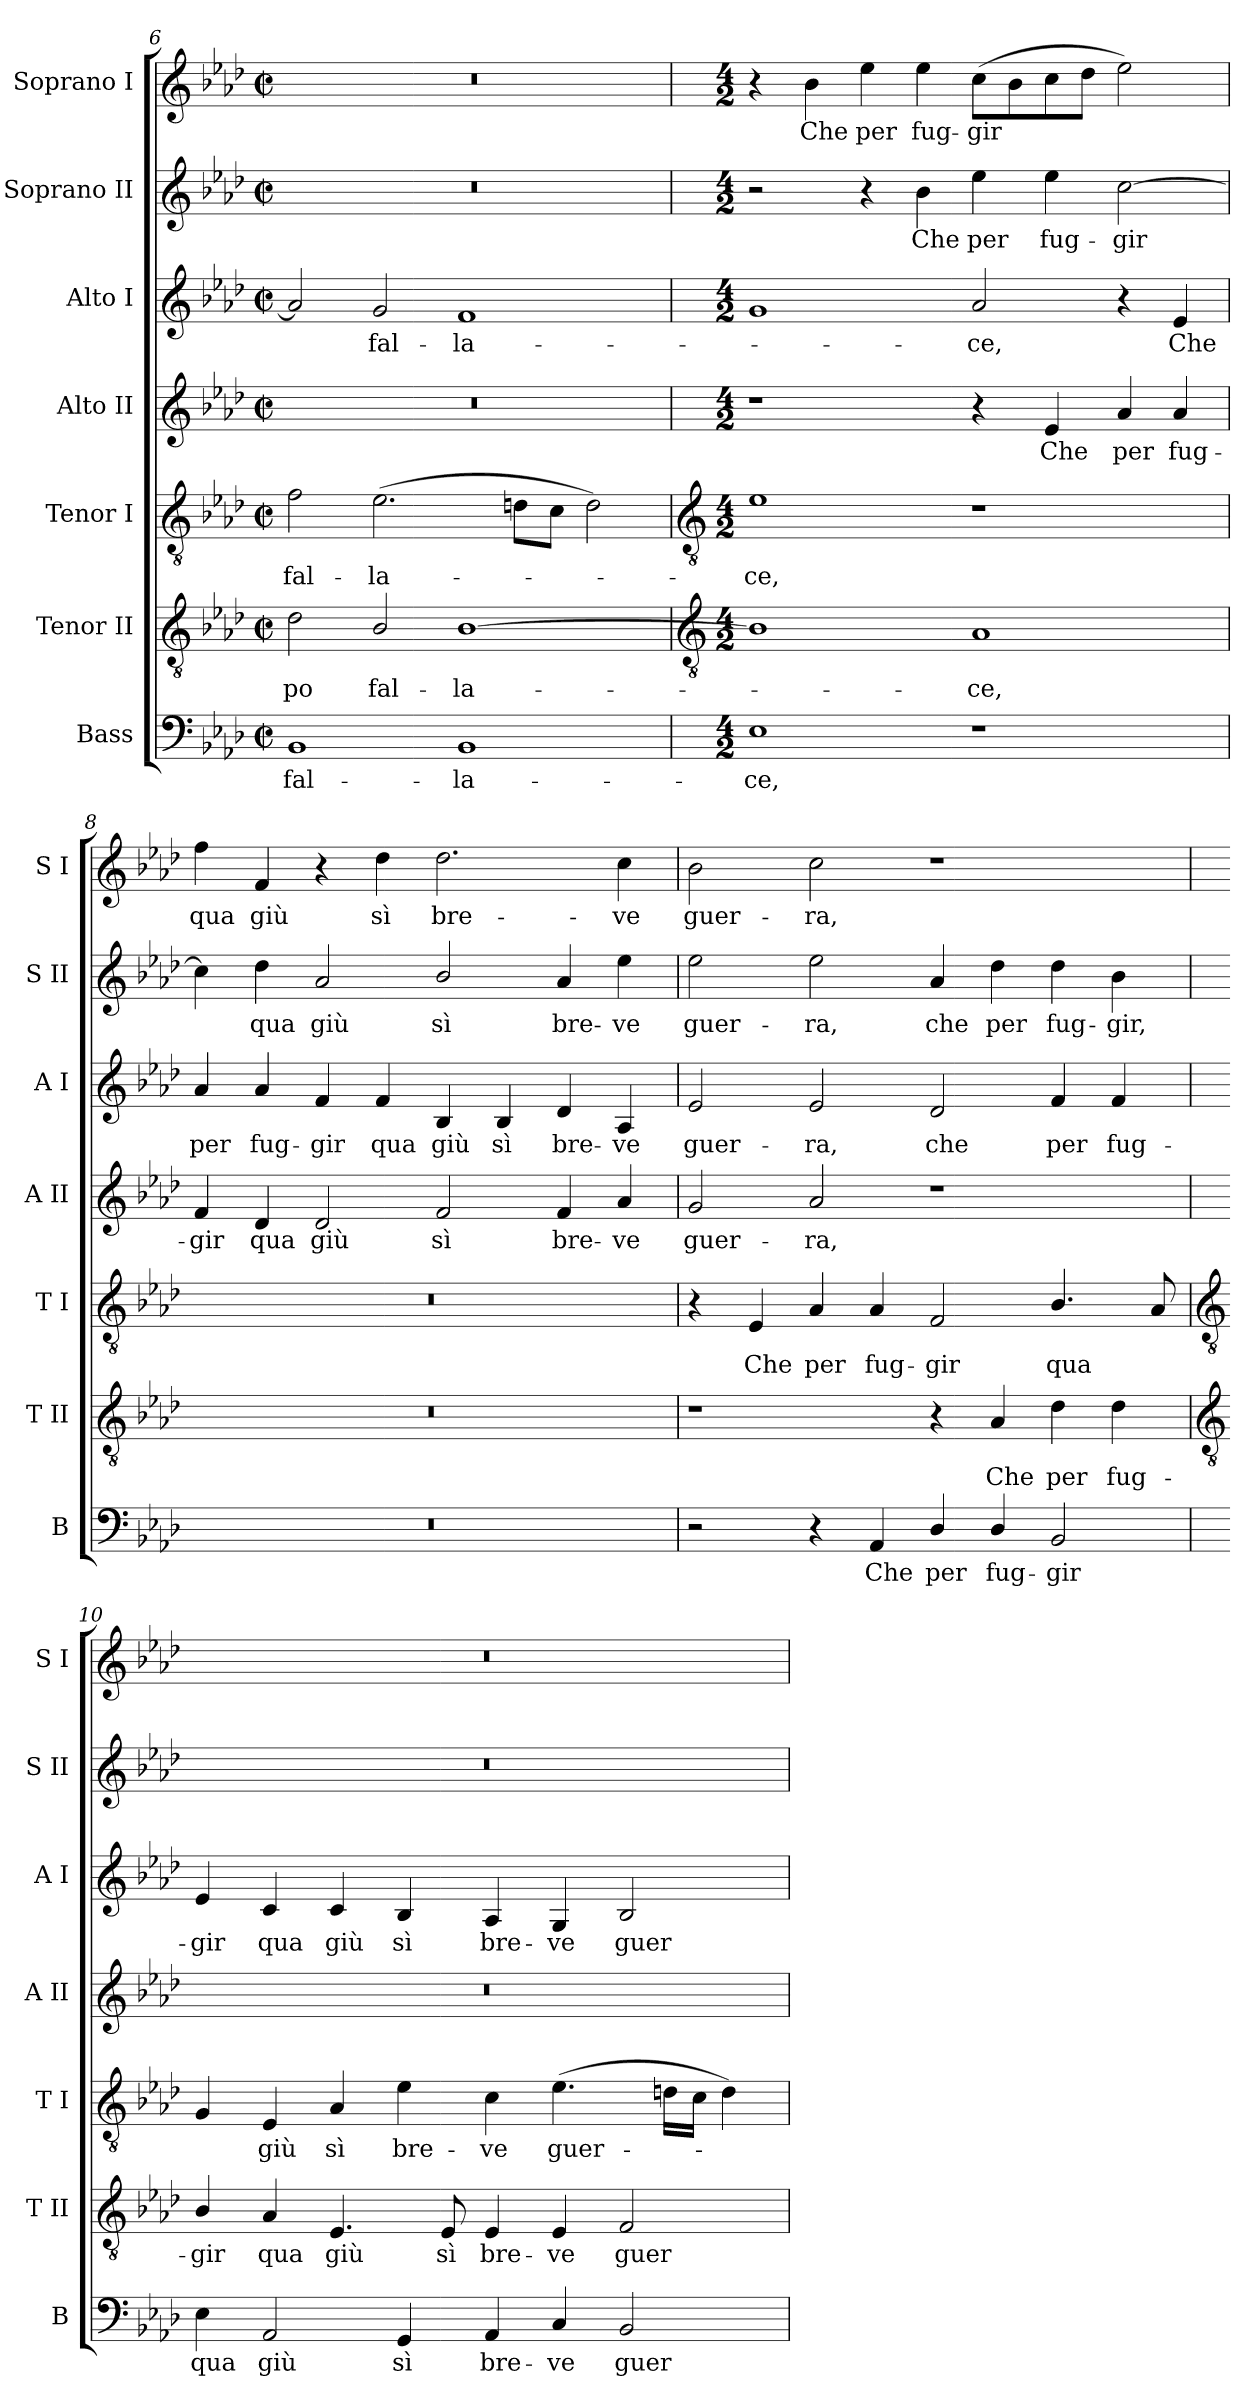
**kern	**text	**kern	**text	**kern	**text	**kern	**text	**kern	**text	**kern	**text	**kern	**text
*part7	*part7	*part6	*part6	*part5	*part5	*part4	*part4	*part3	*part3	*part2	*part2	*part1	*part1
*staff7	*staff7	*staff6	*staff6	*staff5	*staff5	*staff4	*staff4	*staff3	*staff3	*staff2	*staff2	*staff1	*staff1
*I"Bass	*	*I"Tenor II	*	*I"Tenor I	*	*I"Alto II	*	*I"Alto I	*	*I"Soprano II	*	*I"Soprano I	*
*I'B	*	*I'T II	*	*I'T I	*	*I'A II	*	*I'A I	*	*I'S II	*	*I'S I	*
*clefF4	*	*clefGv2	*	*clefGv2	*	*clefG2	*	*clefG2	*	*clefG2	*	*clefG2	*
*k[b-e-a-d-]	*	*k[b-e-a-d-]	*	*k[b-e-a-d-]	*	*k[b-e-a-d-]	*	*k[b-e-a-d-]	*	*k[b-e-a-d-]	*	*k[b-e-a-d-]	*
*A-:	*	*A-:	*	*A-:	*	*A-:	*	*A-:	*	*A-:	*	*A-:	*
*M4/2	*	*M4/2	*	*M4/2	*	*M4/2	*	*M4/2	*	*M4/2	*	*M4/2	*
*met(c|)	*	*met(c|)	*	*met(c|)	*	*met(c|)	*	*met(c|)	*	*met(c|)	*	*met(c|)	*
=6	=6	=6	=6	=6	=6	=6	=6	=6	=6	=6	=6	=6	=6
!	!LO:LY:b	!	!LO:LY:b	!	!LO:LY:b	!	!	!	!	!	!	!	!
1BB-	fal-	2d-	po	2f	fal-	0r	.	2a-]	.	0r	.	0r	.
!	!	!	!LO:LY:b	!	!LO:LY:b	!	!	!	!LO:LY:b	!	!	!	!
.	.	2B-/	fal-	(>2.e-	-la-	.	.	2g	fal-	.	.	.	.
!	!LO:LY:b	!	!LO:LY:b	!	!	!	!	!	!LO:LY:b	!	!	!	!
1BB-	-la-	[1B-	-la-	.	.	.	.	1f	-la-	.	.	.	.
.	.	.	.	8dnL	.	.	.	.	.	.	.	.	.
.	.	.	.	8cJ	.	.	.	.	.	.	.	.	.
.	.	.	.	2d)	.	.	.	.	.	.	.	.	.
!!LO:LB:g=z
=7	=7	=7	=7	=7	=7	=7	=7	=7	=7	=7	=7	=7	=7
*	*	*clefGv2	*	*clefGv2	*	*	*	*	*	*	*	*	*
*M4/2	*	*M4/2	*	*M4/2	*	*M4/2	*	*M4/2	*	*M4/2	*	*M4/2	*
!	!LO:LY:b	!	!	!	!LO:LY:b	!	!	!	!	!	!	!	!
1E-	-ce,	1B-]	.	1e-	ce,	1r	.	1g	.	2r	.	4r	.
!	!	!	!	!	!	!	!	!	!	!	!	!	!LO:LY:b
.	.	.	.	.	.	.	.	.	.	.	.	4b-	Che
!	!	!	!	!	!	!	!	!	!	!	!	!	!LO:LY:b
.	.	.	.	.	.	.	.	.	.	4r	.	4ee-	per
!	!	!	!	!	!	!	!	!	!	!	!LO:LY:b	!	!LO:LY:b
.	.	.	.	.	.	.	.	.	.	4b-	Che	4ee-	fug-
!	!	!	!LO:LY:b	!	!	!	!	!	!LO:LY:b	!	!LO:LY:b	!	!LO:LY:b
1r	.	1A-	ce,	1r	.	4r	.	2a-	ce,	4ee-	per	(>8ccL	-gir
.	.	.	.	.	.	.	.	.	.	.	.	8b-	.
!	!	!	!	!	!	!	!LO:LY:b	!	!	!	!LO:LY:b	!	!
.	.	.	.	.	.	4e-	Che	.	.	4ee-	fug-	8cc	.
.	.	.	.	.	.	.	.	.	.	.	.	8dd-J	.
!	!	!	!	!	!	!	!LO:LY:b	!	!	!	!LO:LY:b	!	!
.	.	.	.	.	.	4a-	per	4r	.	[2cc	-gir	2ee-)	.
!	!	!	!	!	!	!	!LO:LY:b	!	!LO:LY:b	!	!	!	!
.	.	.	.	.	.	4a-	fug-	4e-	Che	.	.	.	.
=8	=8	=8	=8	=8	=8	=8	=8	=8	=8	=8	=8	=8	=8
!	!	!	!	!	!	!	!LO:LY:b	!	!LO:LY:b	!	!	!	!LO:LY:b
0r	.	0r	.	0r	.	4f	-gir	4a-	per	4cc]	.	4ff	qua
!	!	!	!	!	!	!	!LO:LY:b	!	!LO:LY:b	!	!LO:LY:b	!	!LO:LY:b
.	.	.	.	.	.	4d-	qua	4a-	fug-	4dd-	qua	4f	giù
!	!	!	!	!	!	!	!LO:LY:b	!	!LO:LY:b	!	!LO:LY:b	!	!
.	.	.	.	.	.	2d-	giù	4f	-gir	2a-	giù	4r	.
!	!	!	!	!	!	!	!	!	!LO:LY:b	!	!	!	!LO:LY:b
.	.	.	.	.	.	.	.	4f	qua	.	.	4dd-	sì
!	!	!	!	!	!	!	!LO:LY:b	!	!LO:LY:b	!	!LO:LY:b	!	!LO:LY:b
.	.	.	.	.	.	2f	sì	4B-	giù	2b-/	sì	2.dd-	bre-
!	!	!	!	!	!	!	!	!	!LO:LY:b	!	!	!	!
.	.	.	.	.	.	.	.	4B-	sì	.	.	.	.
!	!	!	!	!	!	!	!LO:LY:b	!	!LO:LY:b	!	!LO:LY:b	!	!
.	.	.	.	.	.	4f	bre-	4d-	bre-	4a-	bre-	.	.
!	!	!	!	!	!	!	!LO:LY:b	!	!LO:LY:b	!	!LO:LY:b	!	!LO:LY:b
.	.	.	.	.	.	4a-	-ve	4A-	-ve	4ee-	-ve	4cc	-ve
=9	=9	=9	=9	=9	=9	=9	=9	=9	=9	=9	=9	=9	=9
!	!	!	!	!	!	!	!LO:LY:b	!	!LO:LY:b	!	!LO:LY:b	!	!LO:LY:b
2r	.	1r	.	4r	.	2g	guer-	2e-	guer-	2ee-	guer-	2b-	guer-
!	!	!	!	!	!LO:LY:b	!	!	!	!	!	!	!	!
.	.	.	.	4E-	Che	.	.	.	.	.	.	.	.
!	!	!	!	!	!LO:LY:b	!	!LO:LY:b	!	!LO:LY:b	!	!LO:LY:b	!	!LO:LY:b
4r	.	.	.	4A-	per	2a-	-ra,	2e-	-ra,	2ee-	-ra,	2cc	-ra,
!	!LO:LY:b	!	!	!	!LO:LY:b	!	!	!	!	!	!	!	!
4AA-	Che	.	.	4A-	fug-	.	.	.	.	.	.	.	.
!	!LO:LY:b	!	!	!	!LO:LY:b	!	!	!	!LO:LY:b	!	!LO:LY:b	!	!
4D-/	per	4r	.	2F	-gir	1r	.	2d-	che	4a-	che	1r	.
!	!LO:LY:b	!	!LO:LY:b	!	!	!	!	!	!	!	!LO:LY:b	!	!
4D-/	fug-	4A-	Che	.	.	.	.	.	.	4dd-	per	.	.
!	!LO:LY:b	!	!LO:LY:b	!	!LO:LY:b	!	!	!	!LO:LY:b	!	!LO:LY:b	!	!
2BB-	-gir	4d-	per	4.B-/	qua	.	.	4f	per	4dd-	fug-	.	.
!	!	!	!LO:LY:b	!	!	!	!	!	!LO:LY:b	!	!LO:LY:b	!	!
.	.	4d-	fug-	.	.	.	.	4f	fug-	4b-	-gir,	.	.
.	.	.	.	8A-	.	.	.	.	.	.	.	.	.
!!LO:LB:g=z
=10	=10	=10	=10	=10	=10	=10	=10	=10	=10	=10	=10	=10	=10
*	*	*clefGv2	*	*clefGv2	*	*	*	*	*	*	*	*	*
!	!LO:LY:b	!	!LO:LY:b	!	!	!	!	!	!LO:LY:b	!	!	!	!
4E-	qua	4B-/	-gir	4G	.	0r	.	4e-	-gir	0r	.	0r	.
!	!LO:LY:b	!	!LO:LY:b	!	!LO:LY:b	!	!	!	!LO:LY:b	!	!	!	!
2AA-	giù	4A-	qua	4E-	giù	.	.	4c	qua	.	.	.	.
!	!	!	!LO:LY:b	!	!LO:LY:b	!	!	!	!LO:LY:b	!	!	!	!
.	.	4.E-	giù	4A-	sì	.	.	4c	giù	.	.	.	.
!	!LO:LY:b	!	!	!	!LO:LY:b	!	!	!	!LO:LY:b	!	!	!	!
4GG	sì	.	.	4e-	bre-	.	.	4B-	sì	.	.	.	.
!	!	!	!LO:LY:b	!	!	!	!	!	!	!	!	!	!
.	.	8E-	sì	.	.	.	.	.	.	.	.	.	.
!	!LO:LY:b	!	!LO:LY:b	!	!LO:LY:b	!	!	!	!LO:LY:b	!	!	!	!
4AA-	bre-	4E-	bre-	4c	-ve	.	.	4A-	bre-	.	.	.	.
!	!LO:LY:b	!	!LO:LY:b	!	!LO:LY:b	!	!	!	!LO:LY:b	!	!	!	!
4C	-ve	4E-	-ve	(>4.e-	guer-	.	.	4G	-ve	.	.	.	.
!	!LO:LY:b	!	!LO:LY:b	!	!	!	!	!	!LO:LY:b	!	!	!	!
2BB-	guer-	2F	guer-	.	.	.	.	2B-	guer-	.	.	.	.
.	.	.	.	16dnLL	.	.	.	.	.	.	.	.	.
.	.	.	.	16cJJ	.	.	.	.	.	.	.	.	.
.	.	.	.	4d)	.	.	.	.	.	.	.	.	.
=	=	=	=	=	=	=	=	=	=	=	=	=	=
*-	*-	*-	*-	*-	*-	*-	*-	*-	*-	*-	*-	*-	*-
